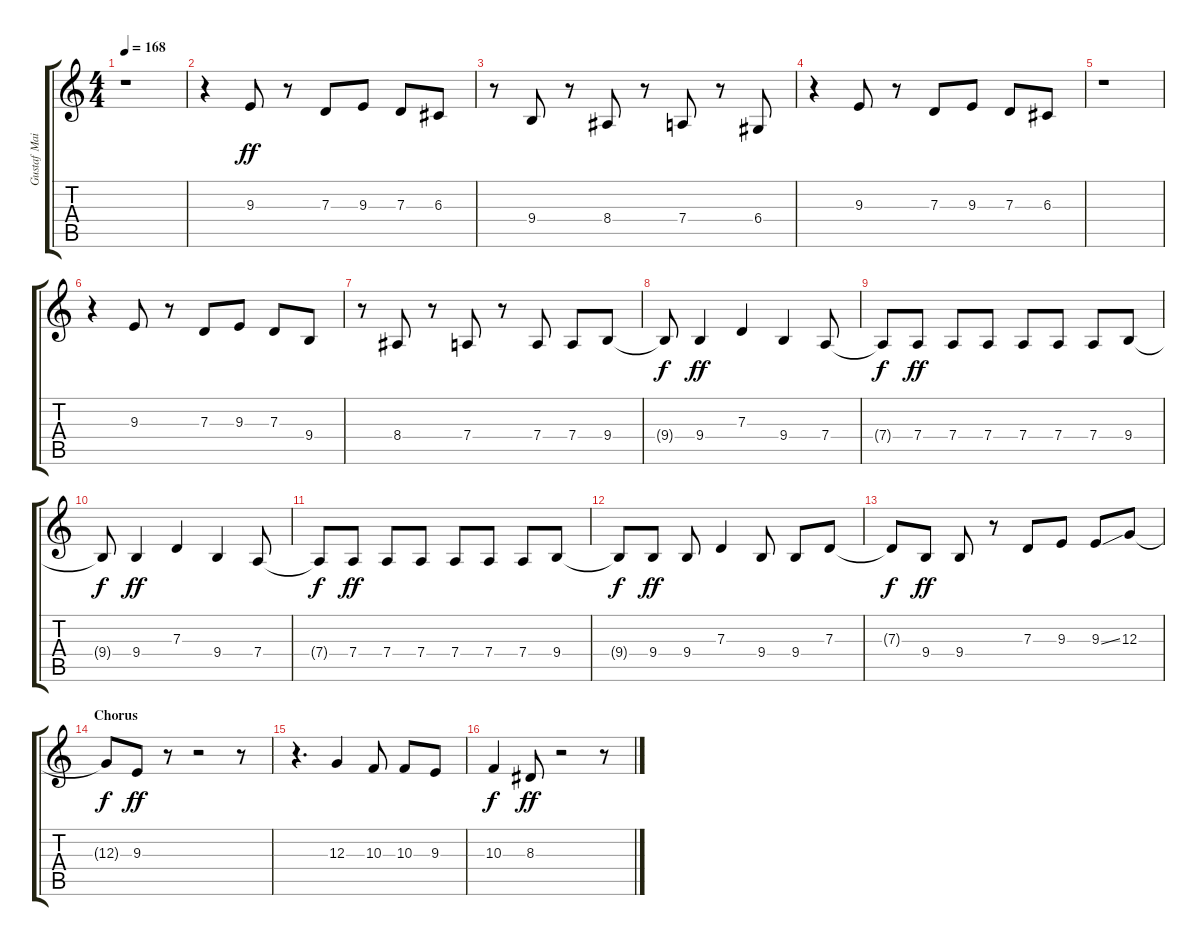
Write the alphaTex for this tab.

\track ("Gustaf Main Voice" "Gustaf Mai") {instrument tenorsax}
\staff {score tabs}
\tuning (E4 B3 G3 D3 A2 E2) {hide}
\ts (4 4)
\tempo 168
\clef g2
\ks c
r.1{dy ff} |
r.4 9.3.8 r.8 7.3.8 9.3.8 7.3.8 6.3.8 |
r.8 9.4.8 r.8 8.4.8 r.8 7.4.8 r.8 6.4.8 |
r.4 9.3.8 r.8 7.3.8 9.3.8 7.3.8 6.3.8 |
r.1 |
r.4 9.3.8 r.8 7.3.8 9.3.8 7.3.8 9.4.8 |
r.8 8.4.8 r.8 7.4.8 r.8 7.4.8 7.4.8 9.4.8 |
9.4{t}.8{dy f} 9.4.4{dy ff} 7.3.4 9.4.4 7.4.8 |
7.4{t}.8{dy f} 7.4.8{dy ff} 7.4.8 7.4.8 7.4.8 7.4.8 7.4.8 9.4.8 |
9.4{t}.8{dy f} 9.4.4{dy ff} 7.3.4 9.4.4 7.4.8 |
7.4{t}.8{dy f} 7.4.8{dy ff} 7.4.8 7.4.8 7.4.8 7.4.8 7.4.8 9.4.8 |
9.4{t}.8{dy f} 9.4.8{dy ff} 9.4.8 7.3.4 9.4.8 9.4.8 7.3.8 |
7.3{t}.8{dy f} 9.4.8{dy ff} 9.4.8 r.8 7.3.8 9.3.8 9.3{ss}.8 12.3.8 |
\section ("" "Chorus")
12.3{t}.8{dy f} 9.3.8{dy ff} r.8 r.2 r.8 |
r.4{d} 12.3.4 10.3.8 10.3.8 9.3.8 |
10.3.4{dy f} 8.3.8{dy ff} r.2 r.8
